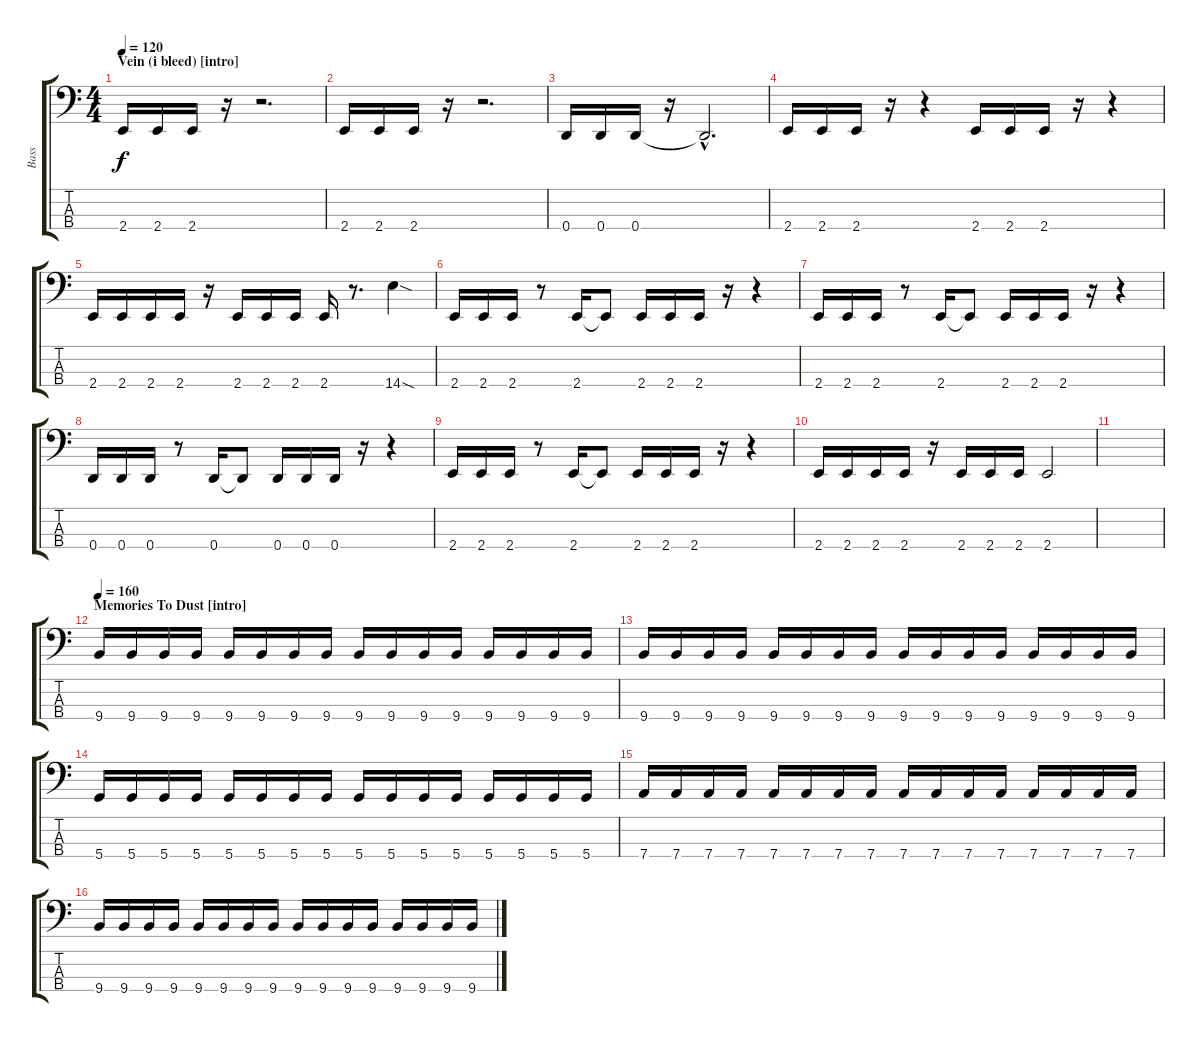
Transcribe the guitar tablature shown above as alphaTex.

\track ("Bass" "Bass") {instrument electricbassfinger}
\staff {score tabs}
\tuning (G2 D2 A1 D1) {hide}
\ts (4 4)
\section ("" "Vein (i bleed) [intro]")
\tempo 120
\clef f4
\ks c
2.4.16{dy f instrument electricbassfinger} 2.4.16 2.4.16 r.16 r.2{d} |
2.4.16 2.4.16 2.4.16 r.16 r.2{d} |
0.4.16 0.4.16 0.4.16 r.16 0.4{hac t}.2{d} |
2.4.16 2.4.16 2.4.16 r.16 r.4 2.4.16 2.4.16 2.4.16 r.16 r.4 |
2.4.16 2.4.16 2.4.16 2.4.16 r.16 2.4.16 2.4.16 2.4.16 2.4.16 r.8{d} 14.4{sod}.4 |
2.4.16 2.4.16 2.4.16 r.8 2.4.16 2.4{t}.8 2.4.16 2.4.16 2.4.16 r.16 r.4 |
2.4.16 2.4.16 2.4.16 r.8 2.4.16 2.4{t}.8 2.4.16 2.4.16 2.4.16 r.16 r.4 |
0.4.16 0.4.16 0.4.16 r.8 0.4.16 0.4{t}.8 0.4.16 0.4.16 0.4.16 r.16 r.4 |
2.4.16 2.4.16 2.4.16 r.8 2.4.16 2.4{t}.8 2.4.16 2.4.16 2.4.16 r.16 r.4 |
2.4.16 2.4.16 2.4.16 2.4.16 r.16 2.4.16 2.4.16 2.4.16 2.4.2 |
|
\section ("" "Memories To Dust [intro]")
\tempo 160
9.4.16{volume 16} 9.4.16 9.4.16 9.4.16 9.4.16 9.4.16 9.4.16 9.4.16 9.4.16 9.4.16 9.4.16 9.4.16 9.4.16 9.4.16 9.4.16 9.4.16 |
9.4.16 9.4.16 9.4.16 9.4.16 9.4.16 9.4.16 9.4.16 9.4.16 9.4.16 9.4.16 9.4.16 9.4.16 9.4.16 9.4.16 9.4.16 9.4.16 |
5.4.16 5.4.16 5.4.16 5.4.16 5.4.16 5.4.16 5.4.16 5.4.16 5.4.16 5.4.16 5.4.16 5.4.16 5.4.16 5.4.16 5.4.16 5.4.16 |
7.4.16 7.4.16 7.4.16 7.4.16 7.4.16 7.4.16 7.4.16 7.4.16 7.4.16 7.4.16 7.4.16 7.4.16 7.4.16 7.4.16 7.4.16 7.4.16 |
9.4.16{volume 11} 9.4.16 9.4.16 9.4.16 9.4.16 9.4.16 9.4.16 9.4.16 9.4.16 9.4.16 9.4.16 9.4.16 9.4.16 9.4.16 9.4.16 9.4.16
